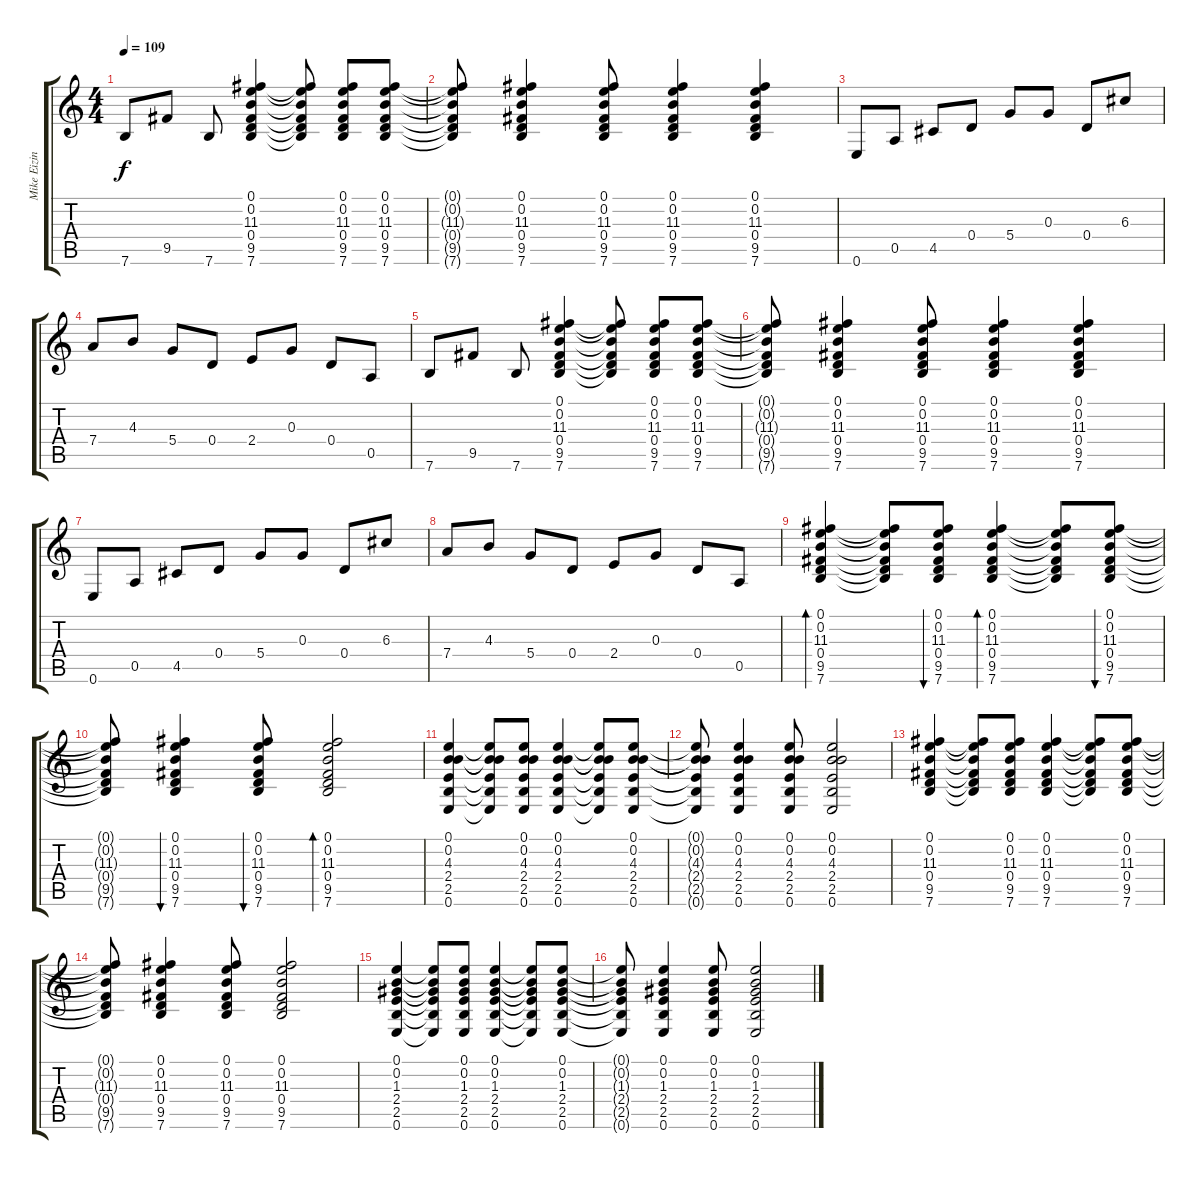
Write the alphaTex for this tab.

\track ("Mike Eizinger" "Mike Eizin") {instrument acousticguitarsteel}
\staff {score tabs}
\tuning (E4 B3 G3 D3 A2 E2) {hide}
\ts (4 4)
\tempo 109
\clef g2
\ks c
7.6.8{dy f} 9.5.8 7.6.8 (0.1 0.2 11.3 0.4 9.5 7.6).4 (0.1{t} 0.2{t} 11.3{t} 0.4{t} 9.5{t} 7.6{t}).8 (0.1 0.2 11.3 0.4 9.5 7.6).8 (0.1 0.2 11.3 0.4 9.5 7.6).8 |
(0.1{t} 0.2{t} 11.3{t} 0.4{t} 9.5{t} 7.6{t}).8 (0.1 0.2 11.3 0.4 9.5 7.6).4 (0.1 0.2 11.3 0.4 9.5 7.6).8 (0.1 0.2 11.3 0.4 9.5 7.6).4 (0.1 0.2 11.3 0.4 9.5 7.6).4 |
0.6.8 0.5.8 4.5.8 0.4.8 5.4.8 0.3.8 0.4.8 6.3.8 |
7.4.8 4.3.8 5.4.8 0.4.8 2.4.8 0.3.8 0.4.8 0.5.8 |
7.6.8 9.5.8 7.6.8 (0.1 0.2 11.3 0.4 9.5 7.6).4 (0.1{t} 0.2{t} 11.3{t} 0.4{t} 9.5{t} 7.6{t}).8 (0.1 0.2 11.3 0.4 9.5 7.6).8 (0.1 0.2 11.3 0.4 9.5 7.6).8 |
(0.1{t} 0.2{t} 11.3{t} 0.4{t} 9.5{t} 7.6{t}).8 (0.1 0.2 11.3 0.4 9.5 7.6).4 (0.1 0.2 11.3 0.4 9.5 7.6).8 (0.1 0.2 11.3 0.4 9.5 7.6).4 (0.1 0.2 11.3 0.4 9.5 7.6).4 |
0.6.8 0.5.8 4.5.8 0.4.8 5.4.8 0.3.8 0.4.8 6.3.8 |
7.4.8 4.3.8 5.4.8 0.4.8 2.4.8 0.3.8 0.4.8 0.5.8 |
(0.1 0.2 11.3 0.4 9.5 7.6).4{bd 240} (0.1{t} 0.2{t} 11.3{t} 0.4{t} 9.5{t} 7.6{t}).8 (0.1 0.2 11.3 0.4 9.5 7.6).8{bu 120} (0.1 0.2 11.3 0.4 9.5 7.6).4{bd 60} (0.1{t} 0.2{t} 11.3{t} 0.4{t} 9.5{t} 7.6{t}).8 (0.1 0.2 11.3 0.4 9.5 7.6).8{bu 60} |
(0.1{t} 0.2{t} 11.3{t} 0.4{t} 9.5{t} 7.6{t}).8 (0.1 0.2 11.3 0.4 9.5 7.6).4{bu 60} (0.1 0.2 11.3 0.4 9.5 7.6).8{bu 60} (0.1 0.2 11.3 0.4 9.5 7.6).2{bd 120} |
(0.1 0.2 4.3 2.4 2.5 0.6).4 (0.1{t} 0.2{t} 4.3{t} 2.4{t} 2.5{t} 0.6{t}).8 (0.1 0.2 4.3 2.4 2.5 0.6).8 (0.1 0.2 4.3 2.4 2.5 0.6).4 (0.1{t} 0.2{t} 4.3{t} 2.4{t} 2.5{t} 0.6{t}).8 (0.1 0.2 4.3 2.4 2.5 0.6).8 |
(0.1{t} 0.2{t} 4.3{t} 2.4{t} 2.5{t} 0.6{t}).8 (0.1 0.2 4.3 2.4 2.5 0.6).4 (0.1 0.2 4.3 2.4 2.5 0.6).8 (0.1 0.2 4.3 2.4 2.5 0.6).2 |
(0.1 0.2 11.3 0.4 9.5 7.6).4 (0.1{t} 0.2{t} 11.3{t} 0.4{t} 9.5{t} 7.6{t}).8 (0.1 0.2 11.3 0.4 9.5 7.6).8 (0.1 0.2 11.3 0.4 9.5 7.6).4 (0.1{t} 0.2{t} 11.3{t} 0.4{t} 9.5{t} 7.6{t}).8 (0.1 0.2 11.3 0.4 9.5 7.6).8 |
(0.1{t} 0.2{t} 11.3{t} 0.4{t} 9.5{t} 7.6{t}).8 (0.1 0.2 11.3 0.4 9.5 7.6).4 (0.1 0.2 11.3 0.4 9.5 7.6).8 (0.1 0.2 11.3 0.4 9.5 7.6).2 |
(0.1 0.2 1.3 2.4 2.5 0.6).4 (0.1{t} 0.2{t} 1.3{t} 2.4{t} 2.5{t} 0.6{t}).8 (0.1 0.2 1.3 2.4 2.5 0.6).8 (0.1 0.2 1.3 2.4 2.5 0.6).4 (0.1{t} 0.2{t} 1.3{t} 2.4{t} 2.5{t} 0.6{t}).8 (0.1 0.2 1.3 2.4 2.5 0.6).8 |
(0.1{t} 0.2{t} 1.3{t} 2.4{t} 2.5{t} 0.6{t}).8 (0.1 0.2 1.3 2.4 2.5 0.6).4 (0.1 0.2 1.3 2.4 2.5 0.6).8 (0.1 0.2 1.3 2.4 2.5 0.6).2
